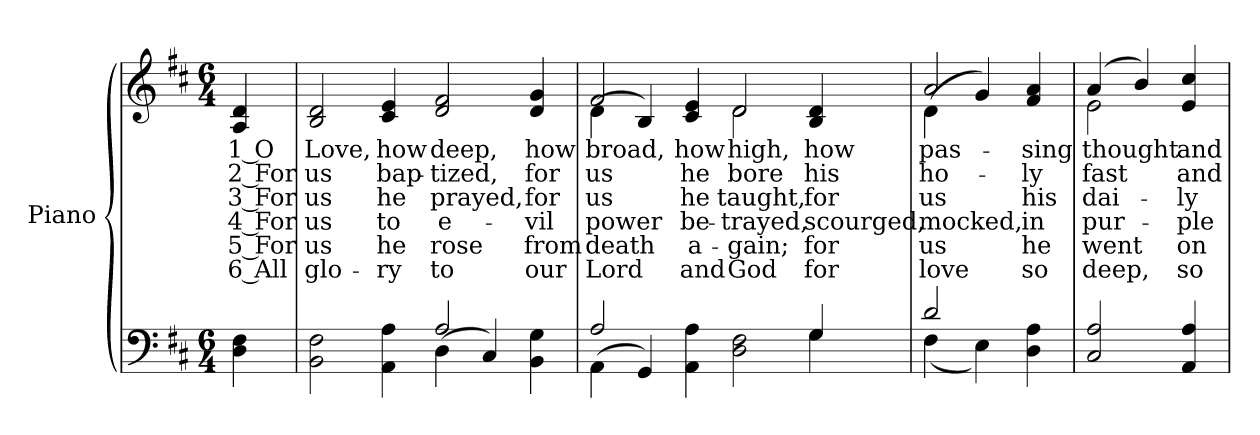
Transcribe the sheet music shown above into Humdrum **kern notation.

**kern	**kern	**text	**text	**text	**text	**text	**text
*part2	*part1	*part1	*part1	*part1	*part1	*part1	*part1
*staff2	*staff1	*staff1	*staff1	*staff1	*staff1	*staff1	*staff1
*I"Piano	*I"Piano	*	*	*	*	*	*
*I'Pno.	*I'Pno.	*	*	*	*	*	*
!!LO:PB:g=z
*clefF4	*clefG2	*	*	*	*	*	*
*k[f#c#]	*k[f#c#]	*	*	*	*	*	*
*D:	*D:	*	*	*	*	*	*
*M6/4	*M6/4	*	*	*	*	*	*
=	=	=	=	=	=	=	=
!	!	!LO:LY:b:color=#000000	!LO:LY:b:color=#000000	!LO:LY:b:color=#000000	!LO:LY:b:color=#000000	!LO:LY:b:color=#000000	!LO:LY:b:color=#000000
4Di\ 4F#i	4Ai/ 4di	1 O	2 For	3 For	4 For	5 For	6 All
=1	=1	=1	=1	=1	=1	=1	=1
*^	*	*	*	*	*	*	*
!	!	!	!LO:LY:b:color=#000000	!LO:LY:b:color=#000000	!LO:LY:b:color=#000000	!LO:LY:b:color=#000000	!LO:LY:b:color=#000000	!LO:LY:b:color=#000000
2BBi\ 2F#i	2.ryy	2Bi/ 2di	Love,	us	us	us	us	glo-
!	!	!	!LO:LY:b:color=#000000	!LO:LY:b:color=#000000	!LO:LY:b:color=#000000	!LO:LY:b:color=#000000	!LO:LY:b:color=#000000	!LO:LY:b:color=#000000
4AAi\ 4Ai	.	4c#i/ 4ei	how	bap-	-he	to	he	ry
!	!	!	!LO:LY:b:color=#000000	!LO:LY:b:color=#000000	!LO:LY:b:color=#000000	!LO:LY:b:color=#000000	!LO:LY:b:color=#000000	!LO:LY:b:color=#000000
2Ai/	(4Di\	2di/ 2f#i	deep,	-tized,	prayed,	e-	-rose	to
.	4C#i/)	.	.	.	.	.	.	.
!	!	!	!LO:LY:b:color=#000000	!LO:LY:b:color=#000000	!LO:LY:b:color=#000000	!LO:LY:b:color=#000000	!LO:LY:b:color=#000000	!LO:LY:b:color=#000000
4BBi\ 4Gi	4ryy	4di/ 4gi	how	for	for	vil	from	our
=2	=2	=2	=2	=2	=2	=2	=2	=2
!	!	!	!LO:LY:b:color=#000000	!LO:LY:b:color=#000000	!LO:LY:b:color=#000000	!LO:LY:b:color=#000000	!LO:LY:b:color=#000000	!LO:LY:b:color=#000000
*	*	*^	*	*	*	*	*	*
2Ai/	(4AAi\	2f#i/	(4di\	broad,	us	us	power	death	Lord
.	4GGi/)	.	4Bi/)	.	.	.	.	.	.
!	!	!	!	!LO:LY:b:color=#000000	!LO:LY:b:color=#000000	!LO:LY:b:color=#000000	!LO:LY:b:color=#000000	!LO:LY:b:color=#000000	!LO:LY:b:color=#000000
4AAi\ 4Ai	2.ryy	4c#i/ 4ei	4ryy	how	he	he	be-	-a-	-and
!	!	!	!	!LO:LY:b:color=#000000	!LO:LY:b:color=#000000	!LO:LY:b:color=#000000	!LO:LY:b:color=#000000	!LO:LY:b:color=#000000	!LO:LY:b:color=#000000
2Di\ 2F#i	.	2di/	2di\	high,	bore	taught,	trayed,	gain;	God
!	!	!	!	!LO:LY:b:color=#000000	!LO:LY:b:color=#000000	!LO:LY:b:color=#000000	!LO:LY:b:color=#000000	!LO:LY:b:color=#000000	!LO:LY:b:color=#000000
4Gi/	4Gi\	4Bi/ 4di	4ryy	how	his	for	scourged,	for	for
=3	=3	=3	=3	=3	=3	=3	=3	=3	=3
!	!	!	!	!LO:LY:b:color=#000000	!LO:LY:b:color=#000000	!LO:LY:b:color=#000000	!LO:LY:b:color=#000000	!LO:LY:b:color=#000000	!LO:LY:b:color=#000000
2di/	(4F#i\	2ai/	(4di\	pas-	ho-	us	mocked,	us	love
.	4Ei\)	.	4gi/)	.	.	.	.	.	.
!	!	!	!	!LO:LY:b:color=#000000	!LO:LY:b:color=#000000	!LO:LY:b:color=#000000	!LO:LY:b:color=#000000	!LO:LY:b:color=#000000	!LO:LY:b:color=#000000
4Di\ 4Ai	4ryy	4f#i/ 4ai	4ryy	-sing	-ly	his	in	he	so
*v	*v	*	*	*	*	*	*	*	*
!!LO:LB:g=z	!!
=4	=4	=4	=4	=4	=4	=4	=4	=4
*^	*	*	*	*	*	*	*	*
!	!	!	!	!LO:LY:b:color=#000000	!LO:LY:b:color=#000000	!LO:LY:b:color=#000000	!LO:LY:b:color=#000000	!LO:LY:b:color=#000000	!LO:LY:b:color=#000000
*v	*v	*	*	*	*	*	*	*	*
2C#i/ 2Ai	(4ai/	2ei\	thought	fast	dai-	-pur-	-went	deep,
.	4bi/)	.	.	.	.	.	.	.
!	!	!	!LO:LY:b:color=#000000	!LO:LY:b:color=#000000	!LO:LY:b:color=#000000	!LO:LY:b:color=#000000	!LO:LY:b:color=#000000	!LO:LY:b:color=#000000
4AAi/ 4Ai	4ei/ 4cc#i	4ryy	and	and	ly	ple	on	so
*	*v	*v	*	*	*	*	*	*
=	=	=	=	=	=	=	=
*-	*-	*-	*-	*-	*-	*-	*-
